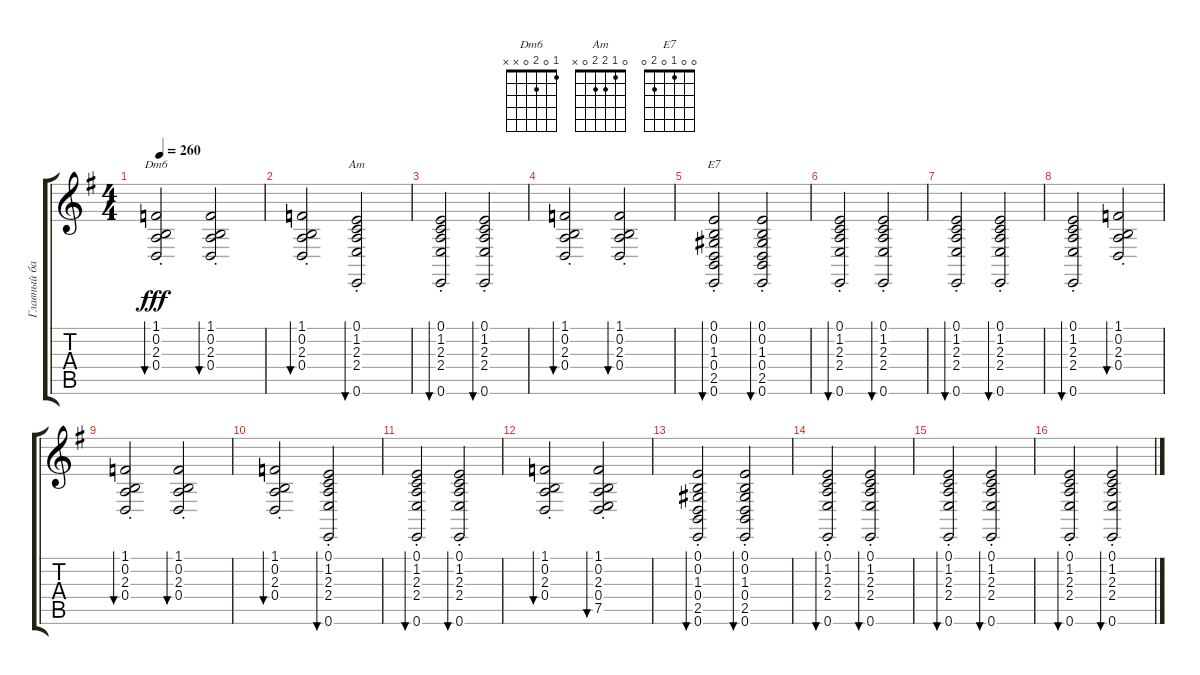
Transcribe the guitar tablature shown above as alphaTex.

\track ("Главный барабан" "Главный ба") {instrument taikodrum}
\staff {score tabs}
\tuning (E4 B3 G3 D3 A2 E2) {hide}
\chord ("Dm6" 1 0 2 0 x x)
\chord ("Am" 0 1 2 2 0 x)
\chord ("E7" 0 0 1 0 2 0)
\ts (4 4)
\tempo 260
\clef g2
\ks g
(1.1{st} 0.2{st} 2.3{st} 0.4{st}).2{bu 480 ch "Dm6" dy fff} (1.1{st} 0.2{st} 2.3{st} 0.4{st}).2{bu 480} |
(1.1{st} 0.2{st} 2.3{st} 0.4{st}).2{bu 480} (0.1{st} 1.2{st} 2.3{st} 2.4{st} 0.6{st}).2{bu 480 ch "Am"} |
(0.1{st} 1.2{st} 2.3{st} 2.4{st} 0.6{st}).2{bu 480} (0.1{st} 1.2{st} 2.3{st} 2.4{st} 0.6{st}).2{bu 480} |
(1.1{st} 0.2{st} 2.3{st} 0.4{st}).2{bu 480} (1.1{st} 0.2{st} 2.3{st} 0.4{st}).2{bu 480} |
(0.1{st} 0.2{st} 1.3{st} 0.4{st} 2.5{st} 0.6{st}).2{bu 480 ch "E7"} (0.1{st} 0.2{st} 1.3{st} 0.4{st} 2.5{st} 0.6{st}).2{bu 480} |
(0.1{st} 1.2{st} 2.3{st} 2.4{st} 0.6{st}).2{bu 480} (0.1{st} 1.2{st} 2.3{st} 2.4{st} 0.6{st}).2{bu 480} |
(0.1{st} 1.2{st} 2.3{st} 2.4{st} 0.6{st}).2{bu 480} (0.1{st} 1.2{st} 2.3{st} 2.4{st} 0.6{st}).2{bu 480} |
(0.1{st} 1.2{st} 2.3{st} 2.4{st} 0.6{st}).2{bu 480} (1.1{st} 0.2{st} 2.3{st} 0.4{st}).2{bu 480} |
(1.1{st} 0.2{st} 2.3{st} 0.4{st}).2{bu 480} (1.1{st} 0.2{st} 2.3{st} 0.4{st}).2{bu 480} |
(1.1{st} 0.2{st} 2.3{st} 0.4{st}).2{bu 480} (0.1{st} 1.2{st} 2.3{st} 2.4{st} 0.6{st}).2{bu 480} |
(0.1{st} 1.2{st} 2.3{st} 2.4{st} 0.6{st}).2{bu 480} (0.1{st} 1.2{st} 2.3{st} 2.4{st} 0.6{st}).2{bu 480} |
(1.1{st} 0.2{st} 2.3{st} 0.4{st}).2{bu 480} (1.1{st} 0.2{st} 2.3{st} 0.4{st} 7.5).2{bu 480} |
(0.1{st} 0.2{st} 1.3{st} 0.4{st} 2.5{st} 0.6{st}).2{bu 480} (0.1{st} 0.2{st} 1.3{st} 0.4{st} 2.5{st} 0.6{st}).2{bu 480} |
(0.1{st} 1.2{st} 2.3{st} 2.4{st} 0.6{st}).2{bu 480} (0.1{st} 1.2{st} 2.3{st} 2.4{st} 0.6{st}).2{bu 480} |
(0.1{st} 1.2{st} 2.3{st} 2.4{st} 0.6{st}).2{bu 480} (0.1{st} 1.2{st} 2.3{st} 2.4{st} 0.6{st}).2{bu 480} |
(0.1{st} 1.2{st} 2.3{st} 2.4{st} 0.6{st}).2{bu 480} (0.1{st} 1.2{st} 2.3{st} 2.4{st} 0.6{st}).2{bu 480}
